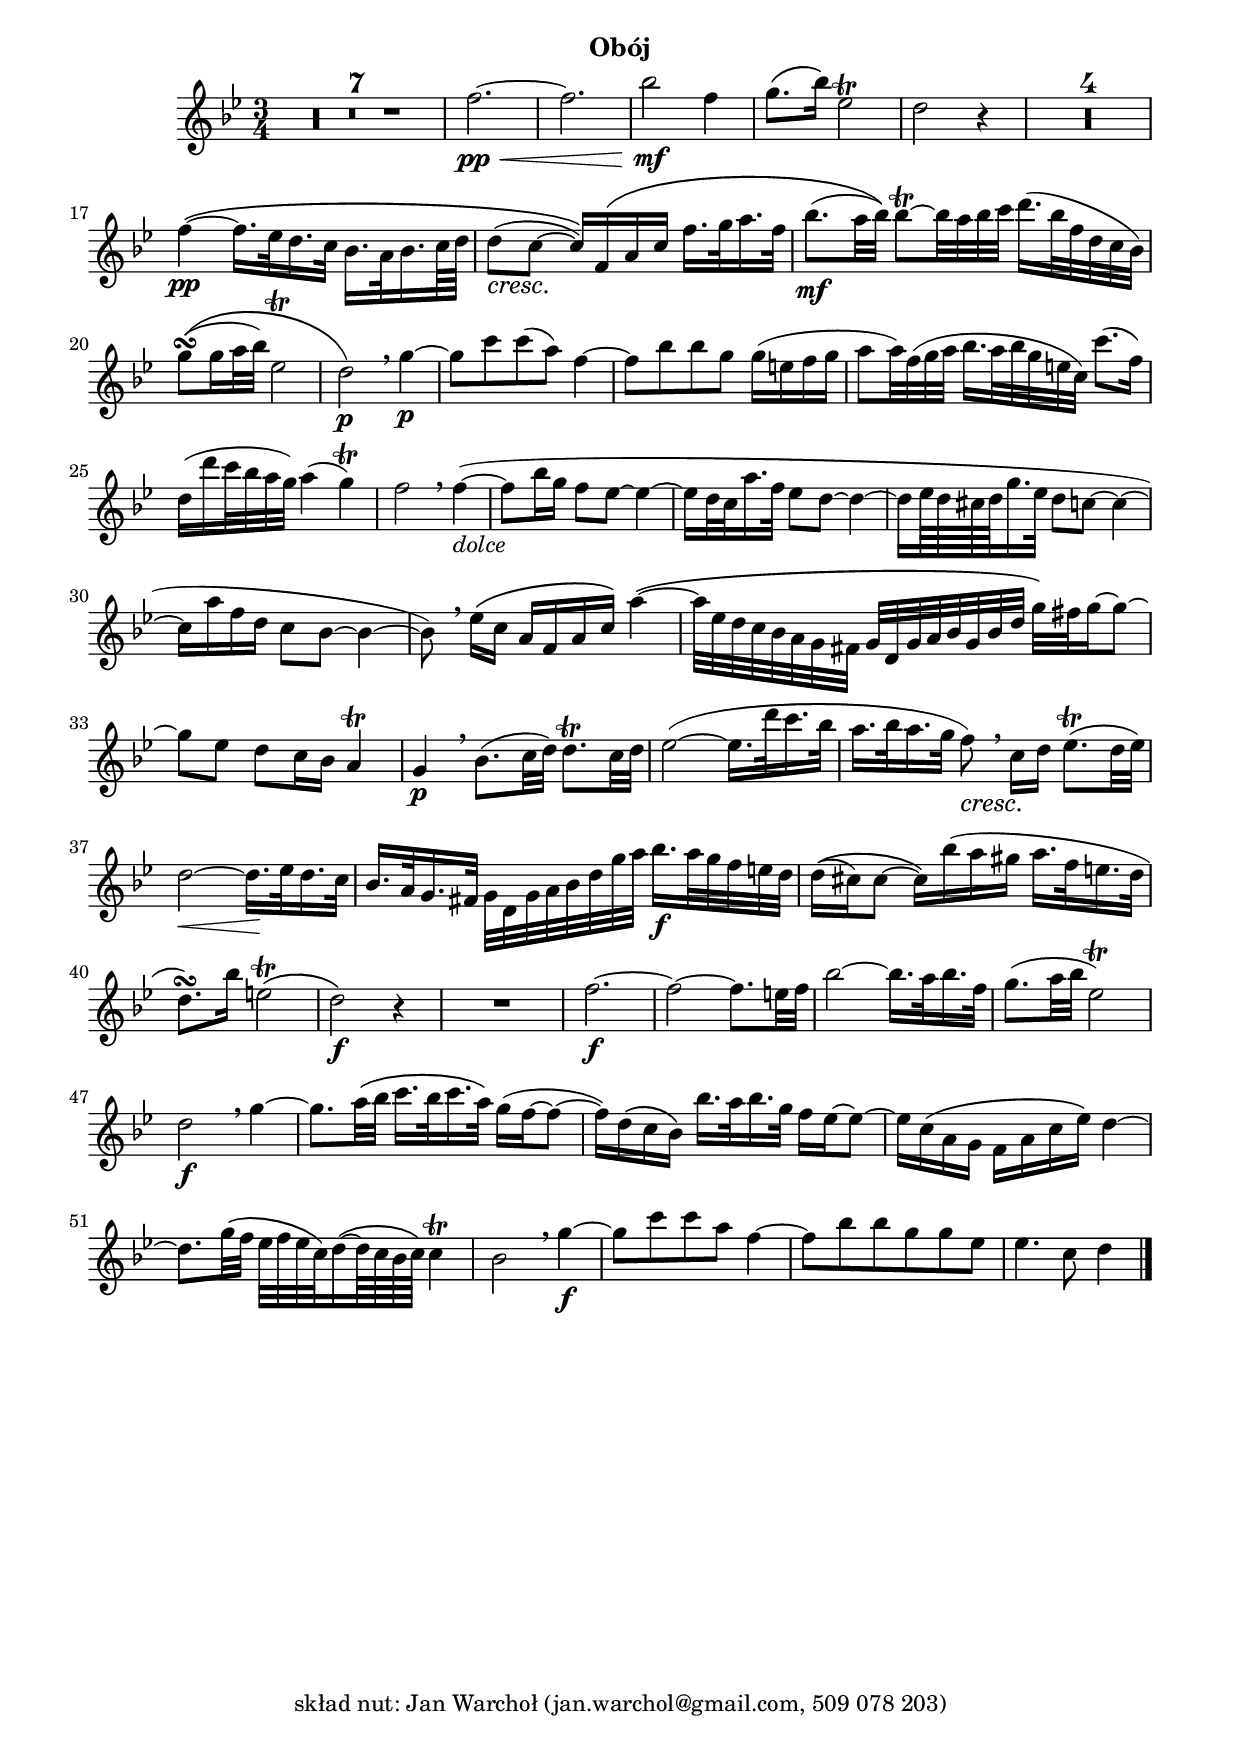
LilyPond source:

\version "2.17.2"

\header {
  instrument = \markup { Obój }
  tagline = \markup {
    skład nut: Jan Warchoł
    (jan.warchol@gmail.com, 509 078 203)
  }
}

\paper {
  left-margin = 15 \mm
  right-margin = 15 \mm
}

\score {
  \relative f' {
    \clef G
    \key g \minor
    \time 3/4

    R2.*7
    f'2.~ \pp \<
    f
    bes2 \mf f4
    g8.\( bes16\) es,2 \trill
    d2 r4
    R2.*4
    f4~\( \pp f16. es32 d16. c32 bes16. a32 bes16. c64 d
    d8( \cresc c8~ c16)\) f,\( a c f16. g32 a16. f32
    bes8.(\mf a32 bes) \) bes8~ \trill bes32 a bes c d16.( bes32 f d c bes)
    g'8\turn( \( g16 a32 bes) es,2\trill
    d2\)\p \breathe g4~ \p g8 c c( a) f4~
    f8 bes bes g g16( e f g
    a8 a32) f32( g a bes16. a32 bes g e c) c'8.( f,16)
    d16( d' c32 bes a g) a4( g)\trill
    f2 \breathe f4~ _\markup \italic dolce (
    f8 bes16 g f8 es~ es4~
    es16 d32 c a'16. f32 es8 d~ d4~
    d16 es64 d cis d g16. es32 d8 c~ c4~
    c16 a' f d c8 bes~ bes4~
    bes8 ) \breathe es16\( c a f a c\) a'4~\(
    a32 es d c bes a g fis g d g a bes g bes d g\) fis g16~g8~
    g8 es d c16 bes a4\trill
    g4\p \breathe bes8.( c32 d ) d8.\trill c32 d
    es2~ ( es16. d'32 c16. bes32
    a16. bes32 a16. g32 f8) \cresc \breathe c16 d es8.\trill ( d32 es)
    d2~\< d16.\! es32 d16. c32
    bes16. a32 g16. fis32 g d g a bes d g a bes16.\f a32 g f e d
    d16( \( cis) cis8~ cis16\) bes'( a gis a16. f32 e16. d32
    d8.\turn ) bes'16 e,2\trill \(
    d2 \f \) r4
    R2.
    f2.~ \f
    f2~ f8. e32 f
    bes2~ bes16. a32 bes16. f32
    g8.( a32 bes es,2\trill )
    d2\f \breathe g4~
    g8. a32\( bes c16. bes32 c16.a32\) g16( f~ f8~
    f16) d \( c bes \) bes'16. a32 bes16. g32 f16 es~ es8~
    es16 c\( a g f a c es\) d4~
    d8. g32\( f es f es c \) d16~ \( d64 c bes c \) c4\trill
    bes2 \breathe g'4~\f
    g8 c c a f4~
    f8 bes bes g g es
    es4. c8 d4~
    \bar "|."
  }
  \layout {
    \compressFullBarRests
    \override DynamicTextSpanner #'style = #'none

    \override Score.SpacingSpanner #'common-shortest-duration =
    #(ly:make-moment 1 16)
  }
}